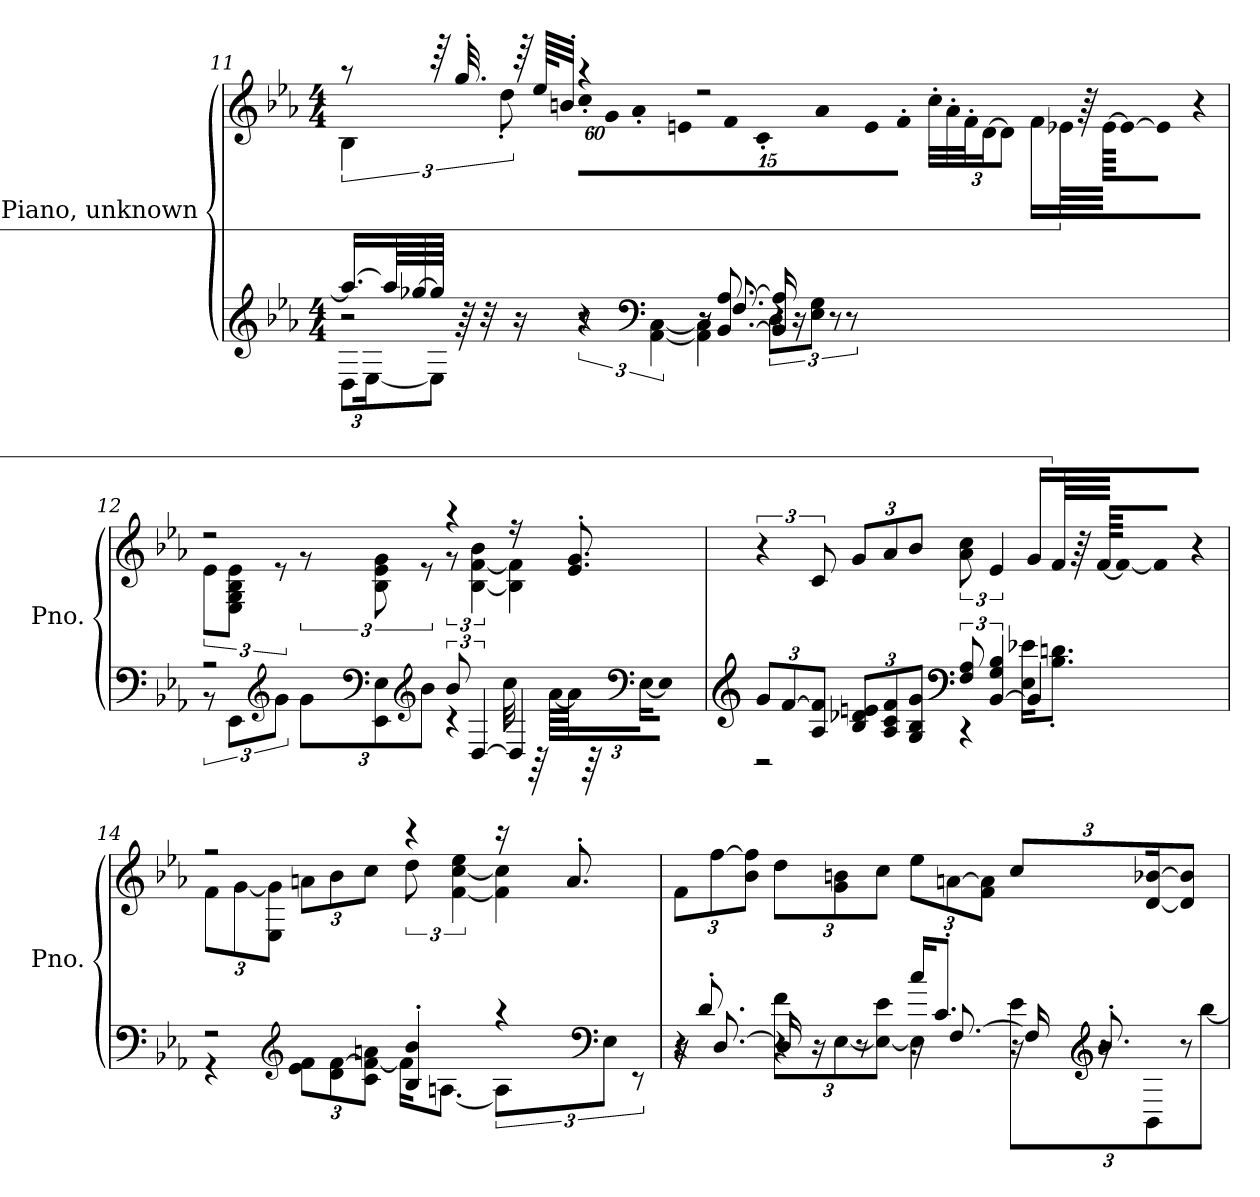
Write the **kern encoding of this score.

**kern	**kern
*part1	*part1
*staff2	*staff1
*I"Piano, unknown	*
*I'Pno.	*
!!LO:LB:g=z
*clefG2	*clefG2
*k[b-e-a-]	*k[b-e-a-]
*M4/4	*M4/4
=11	=11
*^	*
*	*Xbrackettup	*
*	*^	*^
16.aa-/LL_	12D\L	2r	8r	6B-\
.	[24E-\K	.	.	.
64aa-/LL]	.	.	.	.
[64gg-X/	.	.	.	.
64gg-/JJJJ]	8E-\J]	.	64r	.
64r	.	.	32.gg'/	.
32r	.	.	.	.
.	.	.	.	12dd'\
16r	.	.	64r	.
.	.	.	64ee-/KLLL	.
.	.	.	32bn'/JJJ	.
*	*brackettup	*	*	*Xbrackettup
!	!	!	!	!LO:N:vis=32
4r	12r	.	4r	1920%53cc'\LLL
!	!	!	!	!LO:N:vis=32
.	.	.	.	1920%53g\
.	.	.	.	1920ryy
!	!	!	!	!LO:N:vis=32
.	.	.	.	1920%53a-'\
*clefF4	*	*	*	*
!	!	!	!	!LO:N:vis=32
.	[6AA-\ [6C\	.	.	1920%53en\
!	!	!	!	!LO:N:vis=32
.	.	.	.	1920%53f\
.	.	.	.	1920ryy
!	!	!	!	!LO:N:vis=32
.	.	.	.	1920%53c'\
!	!	!	!	!LO:N:vis=32
.	.	.	.	1920%53a-\
!	!	!	!	!LO:N:vis=32
.	.	.	.	1920%53e\
.	.	.	.	1920ryy
!	!	!	!	!LO:N:vis=32
.	.	.	.	1920%53f'\JJJ
16r	4AA-\] 4C\]	16r	2r	32cc'\LLL
.	.	.	.	32a-'\
[8.BB-/ [8.A-/	.	8.F/	.	48f'\J
.	.	.	.	[24d\J
.	.	.	.	8d\J]
16BB-/] 16A-/]	12D\L	4r	.	16f\LL
*	*	*	*	*brackettup
16r	.	.	.	96e-X\JJkk
.	.	.	.	96r
.	12E-\ 12G\J	.	.	[96e-\KLLL
.	.	.	.	32e-\J_
8r	.	.	.	16e-\JJ]
.	12r	.	.	.
.	.	.	.	16r
*	*v	*v	*	*
!!LO:LB:g=z	!!
=12	=12	=12	=12
2r	12r	2r	12e-\L
.	12EE-\L	.	12E-\ 12G\ 12B-\ 12e-\J
*clefG2	*	*	*
.	12g\J	.	12r
*	*Xbrackettup	*	*
.	12g\L	.	12r
*clefF4	*	*	*
.	12EE-\ 12E-\	.	12B-\ 12e-\ 12g\
*clefG2	*	*	*
.	12b-\J	.	12r
*brackettup	*	*	*
12b-/	4r	4r	12r
[6D/	.	.	[6B-\ [6f\ 6b-\
4D/]	32cc\	16r	4B-\] 4f\]
.	64r	.	.
.	[64a-\LLLL	.	.
.	96a-\JJJJ]	8.e-/' 8.g/'	.
.	96r	.	.
*clefF4	*	*	*
.	[24E-\KL	.	.
.	8E-\J]	.	.
*	*	*v	*v
!!LO:LB:g=z
=13	=13	=13
*clefG2	*	*
*Xbrackettup	*	*
12g/L	2r	6r
[12f/	.	.
12A-/ 12f/]J	.	12c/
*	*	*Xbrackettup
12B-/ 12d-X/ 12en/L	.	12g/L
12A-/ 12c/ 12f/	.	12a-/
12G/ 12B-/ 12g/J	.	12b-/J
*clefF4	*	*
*brackettup	*	*brackettup
12F/ 12A-/	4r	12a-\ 12cc\
[6BB-/ 6G/ 6B-/	.	6e-/
4BB-/]	16E-\ 16e-X\KL	16g/LL
.	8.B-\' 8.dn\'J	96f/JJkk
.	.	96r
.	.	[96f/KLLL
.	.	32f/J_
.	.	16f/JJ]
.	.	16r
=14	=14	=14
*	*	*^
*	*	*	*Xbrackettup
2r	4r	2r	12f\L
.	.	.	[12g\
.	.	.	12E-\ 12g\]J
*clefG2	*	*	*
*	*Xbrackettup	*	*
.	12e-\ 12f\L	.	12an\L
.	12d\ [12f\	.	12b-\
.	12c\ 12f\_ 12an\J	.	12cc\J
*	*	*	*brackettup
4B-/' 4b-/'	16f\KL]	4r	12dd\
.	[8.An\J	.	.
.	.	.	[6f\ [6cc\ 6ee-\
*	*brackettup	*	*
4r	12A\L]	16r	4f\] 4cc\]
.	.	8.a'/	.
*clefF4	*	*	*
.	12E-\J	.	.
.	12r	.	.
*	*	*v	*v
!!LO:LB:g=z
=15	=15	=15
*	*^	*
*	*	*	*Xbrackettup
16r	4r	16r	12f\L
8.d'/	.	[8.D/	.
.	.	.	[12ff\
.	.	.	12b-\ 12ff\]J
*	*Xbrackettup	*	*
4r	12f\L	16D/]	12dd\L
.	.	16r	.
.	[12E-\	.	12g\ 12bn\
.	.	8r	.
.	12E-\_ 12e-\J	.	12cc\J
16cc/KL	4E-\]	16r	12ee-\L
8.c'/J	.	[8.F/	.
.	.	.	[12an\
.	.	.	12f\ 12a\]J
16r	12e-\L	16F/]	12cc/L
*clefG2	*	*	*
8.b-'/	.	16r	.
.	12BB-\	.	[24d/ [24b-X/K
.	.	8r	8d/] 8b-/]J
.	[12bb-\J	.	.
*v	*v	*v	*
=	=
*-	*-
